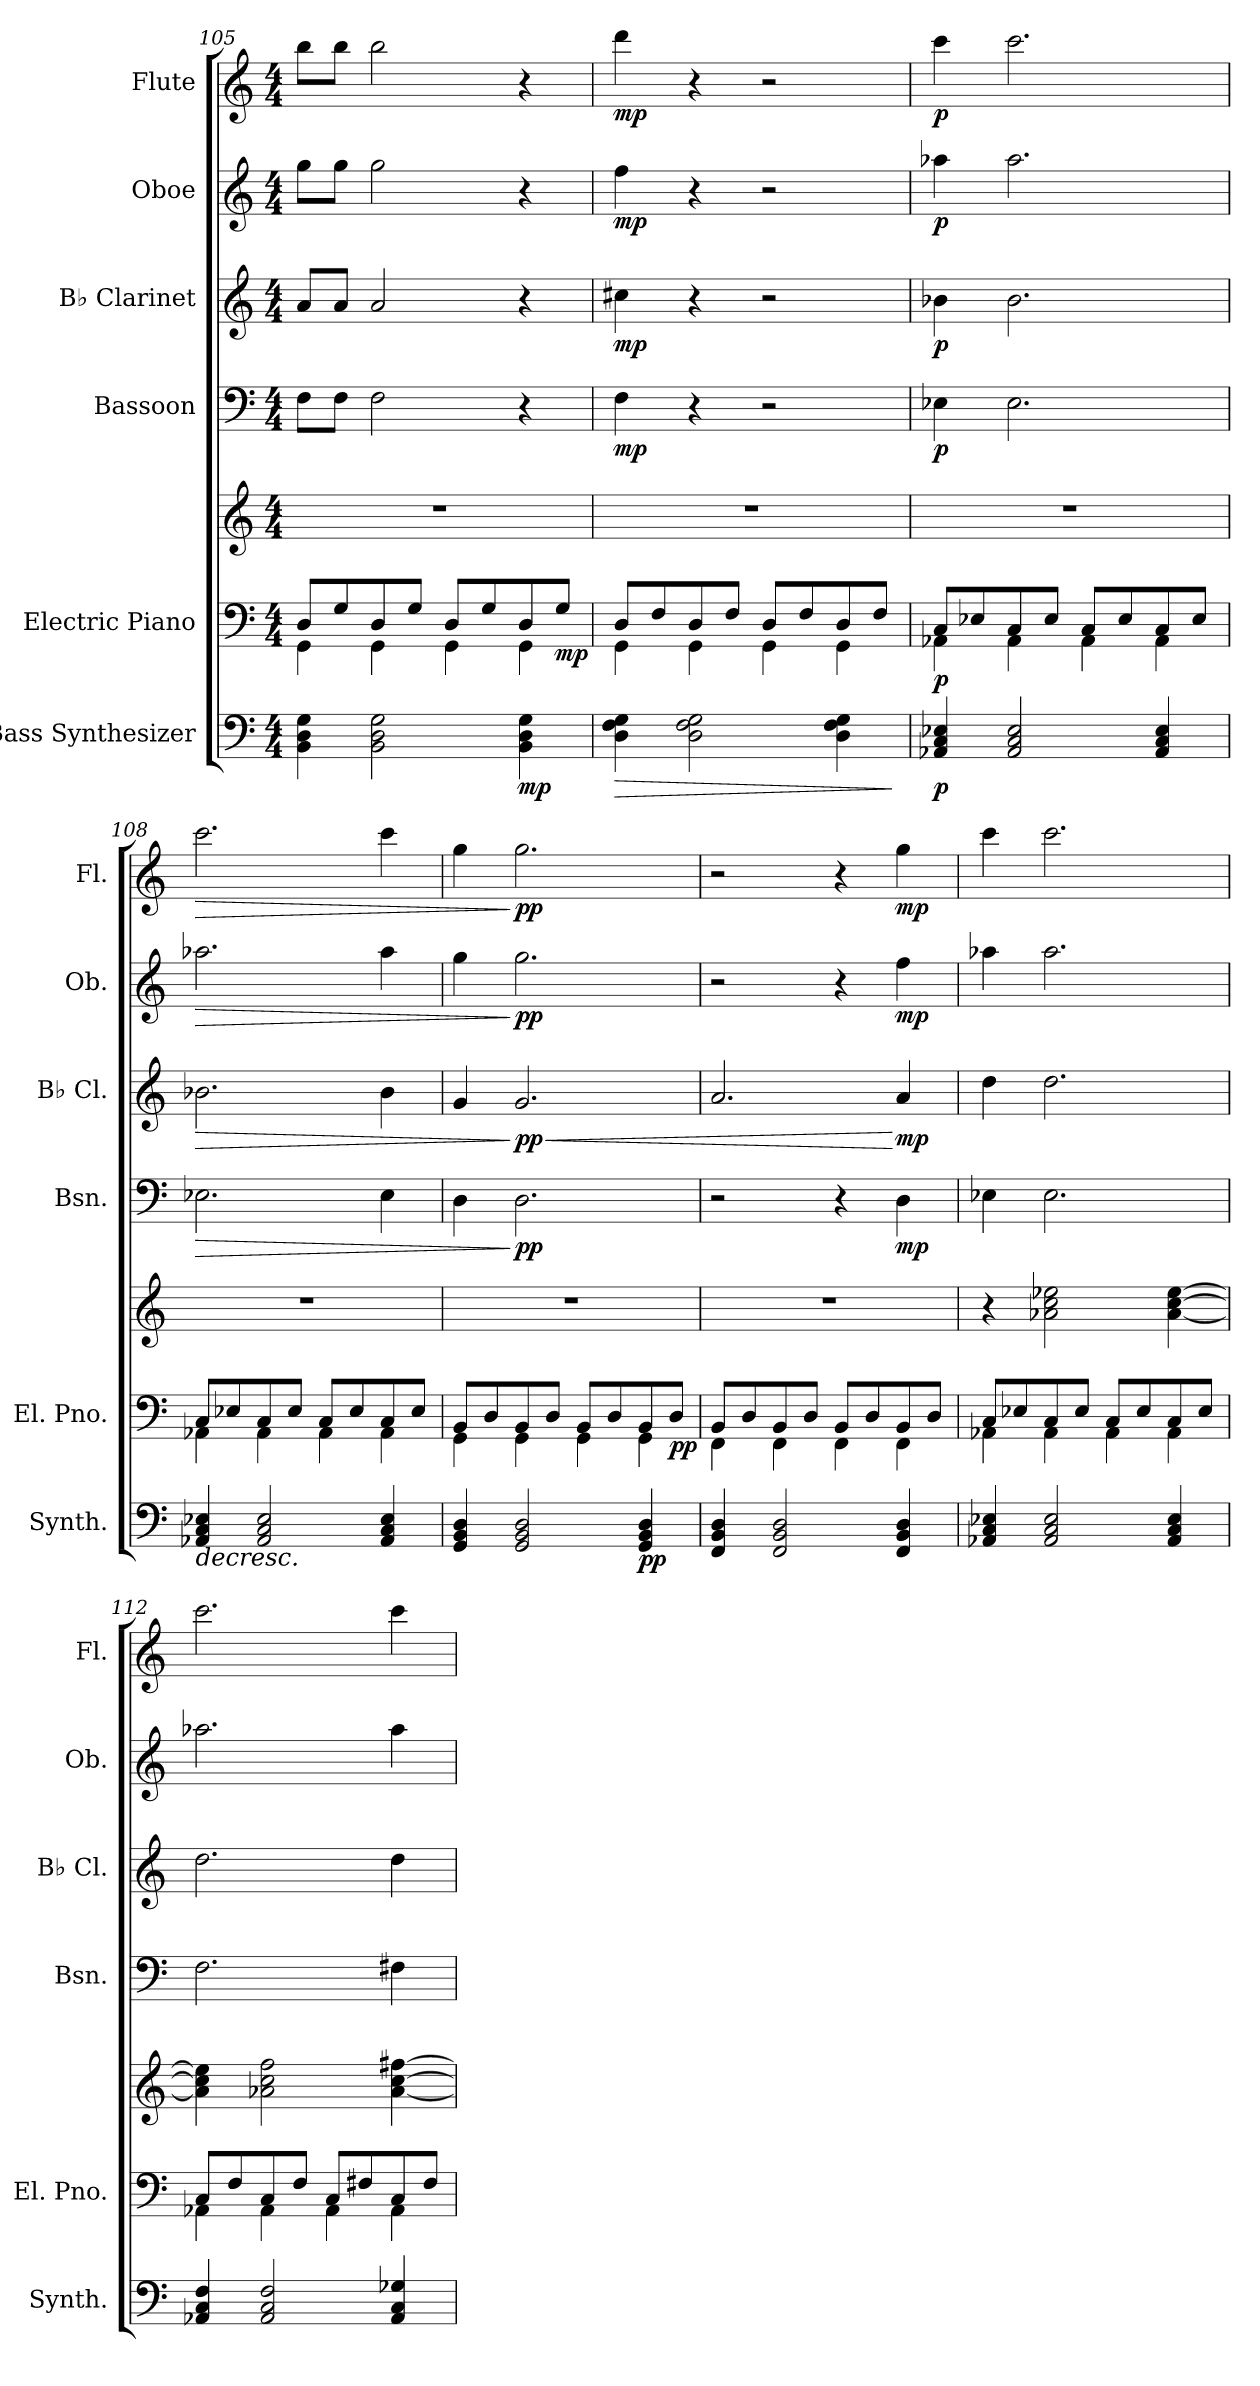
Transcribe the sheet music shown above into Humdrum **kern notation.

**kern	**dynam	**kern	**kern	**dynam	**kern	**dynam	**kern	**dynam	**kern	**dynam	**kern	**dynam
*part6	*part6	*part5	*part5	*part5	*part4	*part4	*part3	*part3	*part2	*part2	*part1	*part1
*staff7	*staff7	*staff6	*staff5	*staff5/6	*staff4	*staff4	*staff3	*staff3	*staff2	*staff2	*staff1	*staff1
*I"Bass Synthesizer	*	*I"Electric Piano	*	*	*I"Bassoon	*	*I"B♭ Clarinet	*	*I"Oboe	*	*I"Flute	*
*I'Synth.	*	*I'El. Pno.	*	*	*I'Bsn.	*	*I'B♭ Cl.	*	*I'Ob.	*	*I'Fl.	*
*clefF4	*	*clefF4	*clefG2	*	*clefF4	*	*clefG2	*	*clefG2	*	*clefG2	*
*	*	*	*	*	*	*	*ITrd1c2	*	*	*	*	*
*k[]	*	*k[]	*k[]	*	*k[]	*	*k[b-e-]	*	*k[]	*	*k[]	*
*M4/4	*	*M4/4	*M4/4	*	*M4/4	*	*M4/4	*	*M4/4	*	*M4/4	*
=105	=105	=105	=105	=105	=105	=105	=105	=105	=105	=105	=105	=105
*	*	*^	*	*	*	*	*	*	*	*	*	*
4BB\ 4D\ 4G\	.	8D/L	4GG\	1r	.	8F\L	.	8g/L	.	8gg\L	.	8bb\L	.
.	.	8G/	.	.	.	8F\J	.	8g/J	.	8gg\J	.	8bb\J	.
2BB\ 2D\ 2G\	.	8D/	4GG\	.	.	2F\	.	2g/	.	2gg\	.	2bb\	.
.	.	8G/J	.	.	.	.	.	.	.	.	.	.	.
.	.	8D/L	4GG\	.	.	.	.	.	.	.	.	.	.
.	.	8G/	.	.	.	.	.	.	.	.	.	.	.
!	!LO:DY:b	!	!	!	!	!	!	!	!	!	!	!	!
4BB\ 4D\ 4G\	mp	8D/	4GG\	.	.	4r	.	4r	.	4r	.	4r	.
!	!	!	!	!	!LO:DY:b=2	!	!	!	!	!	!	!	!
.	.	8G/J	.	.	mp	.	.	.	.	.	.	.	.
=106	=106	=106	=106	=106	=106	=106	=106	=106	=106	=106	=106	=106	=106
!	!LO:HP:b	!	!	!	!	!	!LO:DY:b	!	!LO:DY:b	!	!LO:DY:b	!	!LO:DY:b
4D\ 4F\ 4G\	>	8D/L	4GG\	1r	.	4F\	mp	4bn\	mp	4ff\	mp	4ddd\	mp
.	.	8F/	.	.	.	.	.	.	.	.	.	.	.
2D\ 2F\ 2G\	.	8D/	4GG\	.	.	4r	.	4r	.	4r	.	4r	.
.	.	8F/J	.	.	.	.	.	.	.	.	.	.	.
.	.	8D/L	4GG\	.	.	2r	.	2r	.	2r	.	2r	.
.	.	8F/	.	.	.	.	.	.	.	.	.	.	.
4D\ 4F\ 4G\	.	8D/	4GG\	.	.	.	.	.	.	.	.	.	.
.	.	8F/J	.	.	.	.	.	.	.	.	.	.	.
*	*	*v	*v	*	*	*	*	*	*	*	*	*	*
.	]	.	.	.	.	.	.	.	.	.	.	.
!!LO:PB:g=z
=107	=107	=107	=107	=107	=107	=107	=107	=107	=107	=107	=107	=107
*	*	*^	*	*	*	*	*	*	*	*	*	*
!	!LO:DY:b	!	!	!	!LO:DY:b=2	!	!LO:DY:b	!	!LO:DY:b	!	!LO:DY:b	!	!LO:DY:b
4AA-X/ 4C/ 4E-X/	p	8C/L	4AA-X\	1r	p	4E-X\	p	4a-X\	p	4aa-X\	p	4ccc\	p
.	.	8E-X/	.	.	.	.	.	.	.	.	.	.	.
2AA-/ 2C/ 2E-/	.	8C/	4AA-\	.	.	2.E-\	.	2.a-\	.	2.aa-\	.	2.ccc\	.
.	.	8E-/J	.	.	.	.	.	.	.	.	.	.	.
.	.	8C/L	4AA-\	.	.	.	.	.	.	.	.	.	.
.	.	8E-/	.	.	.	.	.	.	.	.	.	.	.
4AA-/ 4C/ 4E-/	.	8C/	4AA-\	.	.	.	.	.	.	.	.	.	.
.	.	8E-/J	.	.	.	.	.	.	.	.	.	.	.
=108	=108	=108	=108	=108	=108	=108	=108	=108	=108	=108	=108	=108	=108
!	!LO:HP:b	!	!	!	!	!	!LO:HP:b	!	!LO:HP:b	!	!LO:HP:b	!	!LO:HP:b
4AA-X/ 4C/ 4E-X/	>	8C/L	4AA-X\	1r	.	2.E-X\	>	2.a-X\	>	2.aa-X\	>	2.ccc\	>
.	.	8E-X/	.	.	.	.	.	.	.	.	.	.	.
2AA-/ 2C/ 2E-/	.	8C/	4AA-\	.	.	.	.	.	.	.	.	.	.
.	.	8E-/J	.	.	.	.	.	.	.	.	.	.	.
.	.	8C/L	4AA-\	.	.	.	.	.	.	.	.	.	.
.	.	8E-/	.	.	.	.	.	.	.	.	.	.	.
4AA-/ 4C/ 4E-/	.	8C/	4AA-\	.	.	4E-\	.	4a-\	.	4aa-\	.	4ccc\	.
.	.	8E-/J	.	.	.	.	.	.	.	.	.	.	.
=109	=109	=109	=109	=109	=109	=109	=109	=109	=109	=109	=109	=109	=109
4GG/ 4BB/ 4D/	.	8BB/L	4GG\	1r	.	4D\	.	4f/	.	4gg\	.	4gg\	.
.	.	8D/	.	.	.	.	.	.	.	.	.	.	.
!	!	!	!	!	!	!	!LO:DY:n=1:b	!	!LO:HP:n=1:b	!	!	!	!
!	!	!	!	!	!	!	!	!	!LO:DY:n=1:b	!	!LO:DY:n=1:b	!	!LO:DY:n=1:b
2GG/ 2BB/ 2D/	.	8BB/	4GG\	.	.	2.D\	] pp	2.f/	] < pp	2.gg\	] pp	2.gg\	] pp
.	.	8D/J	.	.	.	.	.	.	.	.	.	.	.
.	.	8BB/L	4GG\	.	.	.	.	.	.	.	.	.	.
.	.	8D/	.	.	.	.	.	.	.	.	.	.	.
!	!LO:DY:b	!	!	!	!	!	!	!	!	!	!	!	!
4GG/ 4BB/ 4D/	pp	8BB/	4GG\	.	.	.	.	.	.	.	.	.	.
!	!	!	!	!	!LO:DY:b=2	!	!	!	!	!	!	!	!
.	.	8D/J	.	.	pp	.	.	.	.	.	.	.	.
*	*	*v	*v	*	*	*	*	*	*	*	*	*	*
.	]	.	.	.	.	.	.	.	.	.	.	.
=110	=110	=110	=110	=110	=110	=110	=110	=110	=110	=110	=110	=110
*	*	*^	*	*	*	*	*	*	*	*	*	*
4FF/ 4BB/ 4D/	.	8BB/L	4FF\	1r	.	2r	.	2.g/	.	2r	.	2r	.
.	.	8D/	.	.	.	.	.	.	.	.	.	.	.
2FF/ 2BB/ 2D/	.	8BB/	4FF\	.	.	.	.	.	.	.	.	.	.
.	.	8D/J	.	.	.	.	.	.	.	.	.	.	.
.	.	8BB/L	4FF\	.	.	4r	.	.	.	4r	.	4r	.
.	.	8D/	.	.	.	.	.	.	.	.	.	.	.
!	!	!	!	!	!	!	!LO:DY:b	!	!LO:DY:n=1:b	!	!LO:DY:b	!	!LO:DY:b
4FF/ 4BB/ 4D/	.	8BB/	4FF\	.	.	4D\	mp	4g/	[ mp	4ff\	mp	4gg\	mp
.	.	8D/J	.	.	.	.	.	.	.	.	.	.	.
=111	=111	=111	=111	=111	=111	=111	=111	=111	=111	=111	=111	=111	=111
4AA-X/ 4C/ 4E-X/	.	8C/L	4AA-X\	4r	.	4E-X\	.	4cc\	.	4aa-X\	.	4ccc\	.
.	.	8E-X/	.	.	.	.	.	.	.	.	.	.	.
2AA-/ 2C/ 2E-/	.	8C/	4AA-\	2a-X\ 2cc\ 2ee-X\	.	2.E-\	.	2.cc\	.	2.aa-\	.	2.ccc\	.
.	.	8E-/J	.	.	.	.	.	.	.	.	.	.	.
.	.	8C/L	4AA-\	.	.	.	.	.	.	.	.	.	.
.	.	8E-/	.	.	.	.	.	.	.	.	.	.	.
4AA-/ 4C/ 4E-/	.	8C/	4AA-\	[4a-\ [4cc\ [4ee-\	.	.	.	.	.	.	.	.	.
.	.	8E-/J	.	.	.	.	.	.	.	.	.	.	.
!!LO:PB:g=z
=112	=112	=112	=112	=112	=112	=112	=112	=112	=112	=112	=112	=112	=112
4AA-X/ 4C/ 4F/	.	8C/L	4AA-X\	4a-\] 4cc\] 4ee-\]	.	2.F\	.	2.cc\	.	2.aa-X\	.	2.ccc\	.
.	.	8F/	.	.	.	.	.	.	.	.	.	.	.
2AA-/ 2C/ 2F/	.	8C/	4AA-\	2a-X\ 2cc\ 2ff\	.	.	.	.	.	.	.	.	.
.	.	8F/J	.	.	.	.	.	.	.	.	.	.	.
.	.	8C/L	4AA-\	.	.	.	.	.	.	.	.	.	.
.	.	8F#X/	.	.	.	.	.	.	.	.	.	.	.
4AA-/ 4C/ 4G-X/	.	8C/	4AA-\	[4a-\ [4cc\ [4ff#X\	.	4F#X\	.	4cc\	.	4aa-\	.	4ccc\	.
.	.	8F#/J	.	.	.	.	.	.	.	.	.	.	.
*	*	*v	*v	*	*	*	*	*	*	*	*	*	*
=	=	=	=	=	=	=	=	=	=	=	=	=
*-	*-	*-	*-	*-	*-	*-	*-	*-	*-	*-	*-	*-
